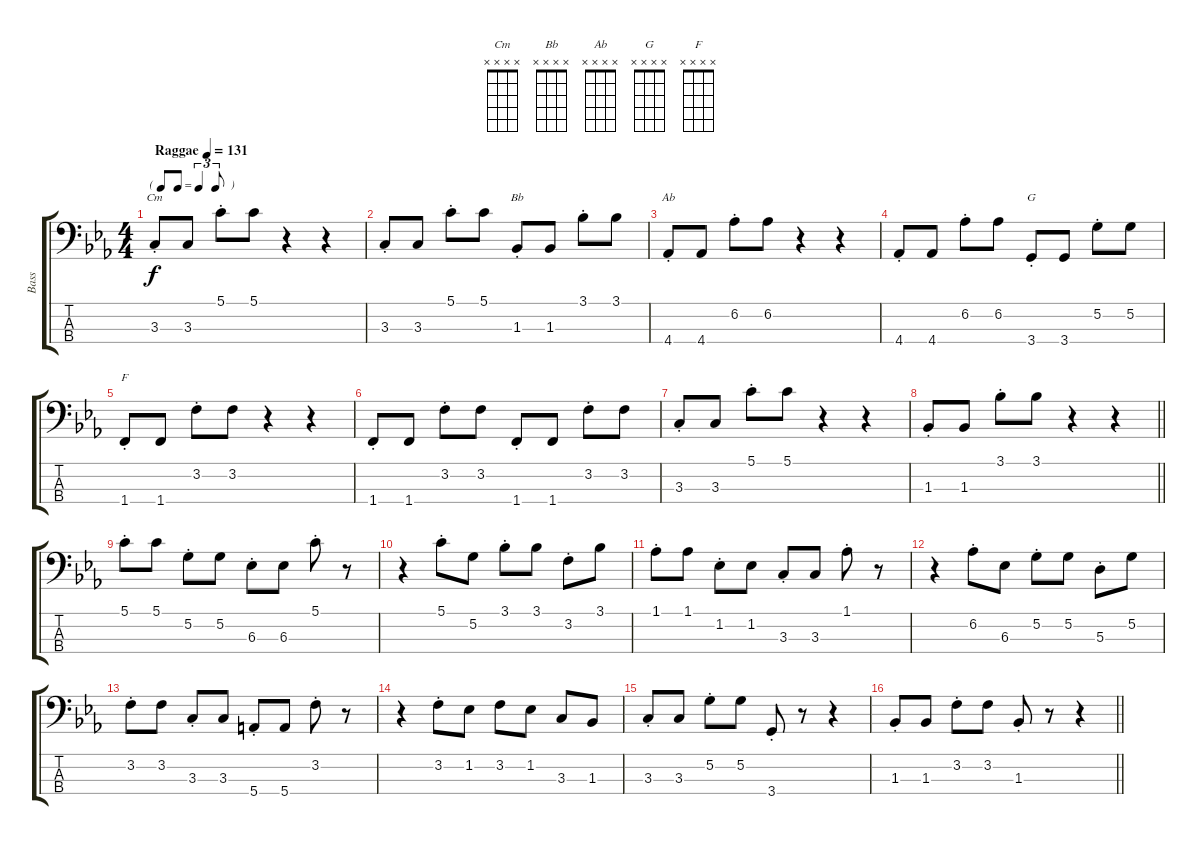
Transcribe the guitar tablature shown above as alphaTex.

\track ("Bass" "Bass") {instrument electricbasspick}
\staff {score tabs}
\tuning (G2 D2 A1 E1) {hide}
\chord ("Cm" x x x x)
\chord ("Bb" x x x x)
\chord ("Ab" x x x x)
\chord ("G" x x x x)
\chord ("F" x x x x)
\ts (4 4)
\tf triplet8th
\tempo (131 "Raggae")
\clef f4
\ks cminor
3.3{st}.8{ch "Cm" dy f instrument electricbasspick} 3.3.8 5.1{st}.8 5.1.8 r.4 r.4 |
3.3{st}.8 3.3.8 5.1{st}.8 5.1.8 1.3{st}.8{ch "Bb"} 1.3.8 3.1{st}.8 3.1.8 |
4.4{st}.8{ch "Ab"} 4.4.8 6.2{st}.8 6.2.8 r.4 r.4 |
4.4{st}.8 4.4.8 6.2{st}.8 6.2.8 3.4{st}.8{ch "G"} 3.4.8 5.2{st}.8 5.2.8 |
1.4{st}.8{ch "F"} 1.4.8 3.2{st}.8 3.2.8 r.4 r.4 |
1.4{st}.8 1.4.8 3.2{st}.8 3.2.8 1.4{st}.8 1.4.8 3.2{st}.8 3.2.8 |
3.3{st}.8 3.3.8 5.1{st}.8 5.1.8 r.4 r.4 |
\barLineRight lightlight
1.3{st}.8 1.3.8 3.1{st}.8 3.1.8 r.4 r.4 |
5.1{st}.8 5.1.8 5.2{st}.8 5.2.8 6.3{st}.8 6.3.8 5.1{st}.8 r.8 |
r.4 5.1{st}.8 5.2.8 3.1{st}.8 3.1.8 3.2{st}.8 3.1.8 |
1.1{st}.8 1.1.8 1.2{st}.8 1.2.8 3.3{st}.8 3.3.8 1.1{st}.8 r.8 |
r.4 6.2{st}.8 6.3.8 5.2{st}.8 5.2.8 5.3{st}.8 5.2.8 |
3.2{st}.8 3.2.8 3.3{st}.8 3.3.8 5.4{st}.8 5.4.8 3.2{st}.8 r.8 |
r.4 3.2{st}.8 1.2.8 3.2.8 1.2.8 3.3.8 1.3.8 |
3.3{st}.8 3.3.8 5.2{st}.8 5.2.8 3.4{st}.8 r.8 r.4 |
\barLineRight lightlight
1.3{st}.8 1.3.8 3.2{st}.8 3.2.8 1.3{st}.8 r.8 r.4
